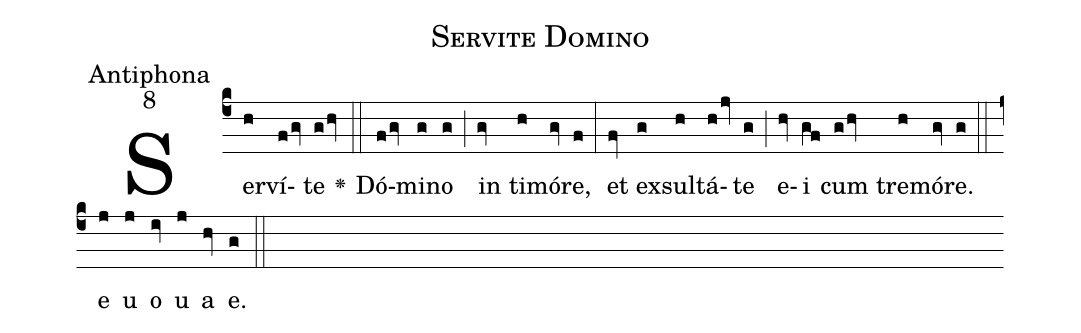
name:Servite Domino;
office-part:Antiphona;
mode:8;
%%
(c4) Ser(h)ví(fgv)te(ghv) <v>\greheightstar</v>(::) Dó(fgv)mi(g)no(g) (;) in(gv) ti(h)mó(gv)re,(f) (:) et(fv) ex(g)sul(h)tá(hjv)te(g) (;) e(hv)i(gf) cum(ghv) tre(h)mó(gv)re.(g) (::) e(j) u(j) o(iv) u(j) a(hv) e.(g) (::)
